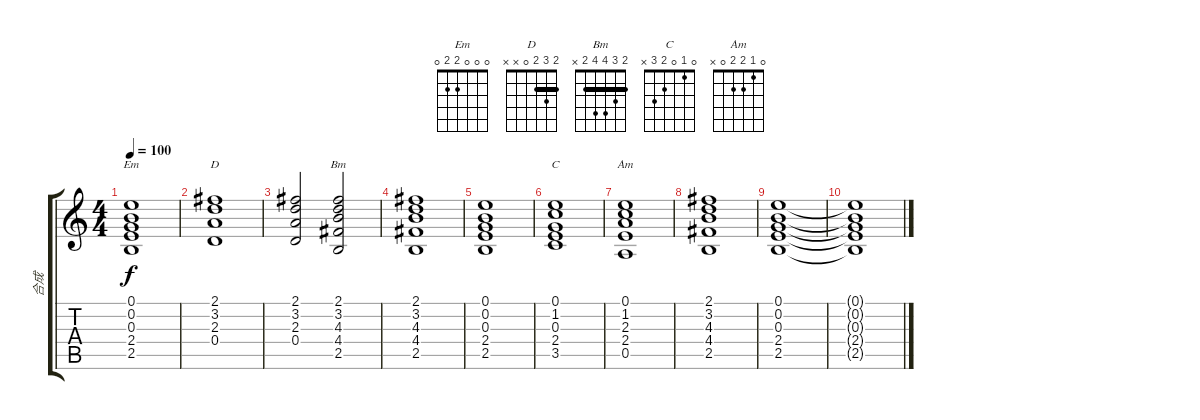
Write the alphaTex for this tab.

\track ("合成" "合成") {instrument overdrivenguitar}
\staff {score tabs}
\tuning (E4 B3 G3 D3 A2 E2) {hide}
\chord ("Em" 0 0 0 2 2 0)
\chord ("D" 2 3 2 0 x x) {barre 2}
\chord ("Bm" 2 3 4 4 2 x) {barre 2}
\chord ("C" 0 1 0 2 3 x)
\chord ("Am" 0 1 2 2 0 x)
\ts (4 4)
\tempo 100
\clef g2
\ks c
(0.1 0.2 0.3 2.4 2.5).1{ch "Em" dy f instrument overdrivenguitar} |
(2.1 3.2 2.3 0.4).1{ch "D"} |
(2.1 3.2 2.3 0.4).2 (2.1 3.2 4.3 4.4 2.5).2{ch "Bm"} |
(2.1 3.2 4.3 4.4 2.5).1 |
(0.1 0.2 0.3 2.4 2.5).1 |
(0.1 1.2 0.3 2.4 3.5).1{ch "C" txt ""} |
(0.1 1.2 2.3 2.4 0.5).1{ch "Am"} |
(2.1 3.2 4.3 4.4 2.5).1 |
(0.1 0.2 0.3 2.4 2.5).1 |
(0.1{t} 0.2{t} 0.3{t} 2.4{t} 2.5{t}).1{volume 0}
